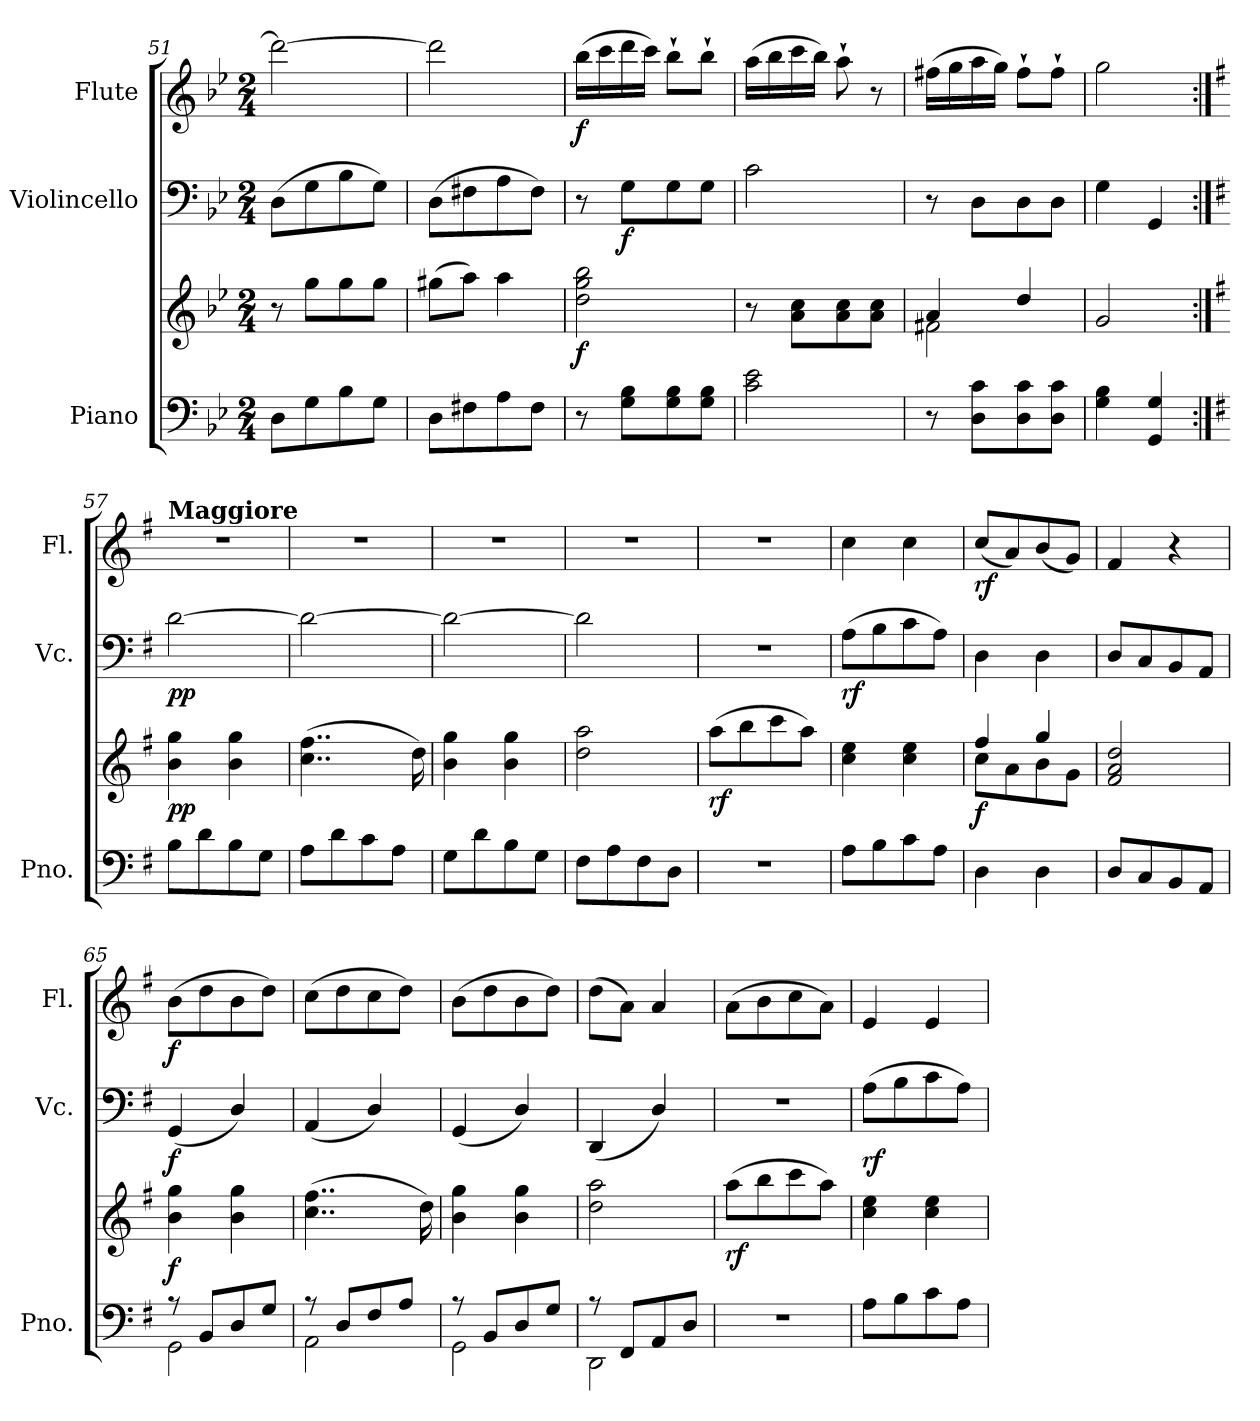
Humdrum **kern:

**kern	**kern	**dynam	**kern	**dynam	**kern	**dynam
*part3	*part3	*part3	*part2	*part2	*part1	*part1
*staff4	*staff3	*staff3/4	*staff2	*staff2	*staff1	*staff1
*I"Piano	*	*	*I"Violincello	*	*I"Flute	*
*I'Pno.	*	*	*I'Vc.	*	*I'Fl.	*
*clefF4	*clefG2	*	*clefF4	*	*clefG2	*
*k[b-e-]	*k[b-e-]	*	*k[b-e-]	*	*k[b-e-]	*
*M2/4	*M2/4	*	*M2/4	*	*M2/4	*
=51	=51	=51	=51	=51	=51	=51
8D\L	8r	.	(>8D\L	.	2ddd\_	.
8G\	8gg\L	.	8G\	.	.	.
8B-\	8gg\	.	8B-\	.	.	.
8G\J	8gg\J	.	8G\J)	.	.	.
=52	=52	=52	=52	=52	=52	=52
8D\L	(>8gg#X\L	.	(>8D\L	.	2ddd\]	.
8F#X\	8aa\J)	.	8F#X\	.	.	.
8A\	4aa\	.	8A\	.	.	.
8F#\J	.	.	8F#\J)	.	.	.
=53	=53	=53	=53	=53	=53	=53
!	!	!LO:DY:b	!	!	!	!LO:DY:b
8r	2dd\ 2gg\ 2bb-\	f	8r	.	(>16bb-\LL	f
.	.	.	.	.	16ccc\	.
!	!	!	!	!LO:DY:b	!	!
8G\ 8B-\L	.	.	8G\L	f	16ddd\	.
.	.	.	.	.	16ccc\JJ)	.
8G\ 8B-\	.	.	8G\	.	8bb-`\L	.
8G\ 8B-\J	.	.	8G\J	.	8bb-`\J	.
=54	=54	=54	=54	=54	=54	=54
2c\ 2e-\	8r	.	2c\	.	(>16aa\LL	.
.	.	.	.	.	16bb-\	.
.	8a\ 8cc\L	.	.	.	16ccc\	.
.	.	.	.	.	16bb-\JJ)	.
.	8a\ 8cc\	.	.	.	8aa`\	.
.	8a\ 8cc\J	.	.	.	8r	.
=55	=55	=55	=55	=55	=55	=55
*	*^	*	*	*	*	*
8r	4a/	2f#X\	.	8r	.	(>16ff#X\LL	.
.	.	.	.	.	.	16gg\	.
8D\ 8c\L	.	.	.	8D\L	.	16aa\	.
.	.	.	.	.	.	16gg\JJ)	.
8D\ 8c\	4dd/	.	.	8D\	.	8ff#`\L	.
8D\ 8c\J	.	.	.	8D\J	.	8ff#`\J	.
*	*v	*v	*	*	*	*	*
=56	=56	=56	=56	=56	=56	=56
4G\ 4B-\	2g/	.	4G\	.	2gg\	.
4GG/ 4G/	.	.	4GG/	.	.	.
=57:|!	=57:|!	=57:|!	=57:|!	=57:|!	=57:|!	=57:|!
*k[f#]	*k[f#]	*	*k[f#]	*	*k[f#]	*
!	!	!	!	!	!LO:TX:a:B:t=Maggiore	!
!	!	!LO:DY:b	!	!LO:DY:b	!	!
8B\L	4b\ 4gg\	pp	[2d\	pp	2r	.
8d\	.	.	.	.	.	.
8B\	4b\ 4gg\	.	.	.	.	.
8G\J	.	.	.	.	.	.
=58	=58	=58	=58	=58	=58	=58
8A\L	(>4..cc\ 4..ff#\	.	2d\_	.	2r	.
8d\	.	.	.	.	.	.
8c\	.	.	.	.	.	.
8A\J	.	.	.	.	.	.
.	16dd\)	.	.	.	.	.
=59	=59	=59	=59	=59	=59	=59
8G\L	4b\ 4gg\	.	2d\_	.	2r	.
8d\	.	.	.	.	.	.
8B\	4b\ 4gg\	.	.	.	.	.
8G\J	.	.	.	.	.	.
=60	=60	=60	=60	=60	=60	=60
8F#\L	2dd\ 2aa\	.	2d\]	.	2r	.
8A\	.	.	.	.	.	.
8F#\	.	.	.	.	.	.
8D\J	.	.	.	.	.	.
=61	=61	=61	=61	=61	=61	=61
!	!	!LO:DY:b	!	!	!	!
2r	(>8aa\L	rf	2r	.	2r	.
.	8bb\	.	.	.	.	.
.	8ccc\	.	.	.	.	.
.	8aa\J)	.	.	.	.	.
=62	=62	=62	=62	=62	=62	=62
!	!	!	!	!LO:DY:b	!	!
8A\L	4cc\ 4ee\	.	(>8A\L	rf	4cc\	.
8B\	.	.	8B\	.	.	.
8c\	4cc\ 4ee\	.	8c\	.	4cc\	.
8A\J	.	.	8A\J)	.	.	.
=63	=63	=63	=63	=63	=63	=63
*	*^	*	*	*	*	*
!	!	!	!LO:DY:b	!	!	!	!LO:DY:b
4D\	4ff#/	8cc\L	f	4D\	.	(<8cc/L	rf
.	.	8a\	.	.	.	8a/)	.
4D\	4gg/	8b\	.	4D\	.	(<8b/	.
.	.	8g\J	.	.	.	8g/J)	.
*	*v	*v	*	*	*	*	*
=64	=64	=64	=64	=64	=64	=64
8D/L	2f#/ 2a/ 2dd/	.	8D/L	.	4f#/	.
8C/	.	.	8C/	.	.	.
8BB/	.	.	8BB/	.	4r	.
8AA/J	.	.	8AA/J	.	.	.
=65	=65	=65	=65	=65	=65	=65
*^	*	*	*	*	*	*
!	!	!	!LO:DY:b	!	!LO:DY:b	!	!LO:DY:b
8rA	2GG\	4b\ 4gg\	f	(<4GG/	f	(>8b\L	f
8BB/L	.	.	.	.	.	8dd\	.
8D/	.	4b\ 4gg\	.	4D/)	.	8b\	.
8G/J	.	.	.	.	.	8dd\J)	.
=66	=66	=66	=66	=66	=66	=66	=66
8rA	2AA\	(>4..cc\ 4..ff#\	.	(<4AA/	.	(>8cc\L	.
8D/L	.	.	.	.	.	8dd\	.
8F#/	.	.	.	4D/)	.	8cc\	.
8A/J	.	.	.	.	.	8dd\J)	.
.	.	16dd\)	.	.	.	.	.
=67	=67	=67	=67	=67	=67	=67	=67
8rA	2GG\	4b\ 4gg\	.	(<4GG/	.	(>8b\L	.
8BB/L	.	.	.	.	.	8dd\	.
8D/	.	4b\ 4gg\	.	4D/)	.	8b\	.
8G/J	.	.	.	.	.	8dd\J)	.
=68	=68	=68	=68	=68	=68	=68	=68
8rA	2DD\	2dd\ 2aa\	.	(<4DD/	.	(>8dd\L	.
8FF#/L	.	.	.	.	.	8a\J)	.
8AA/	.	.	.	4D/)	.	4a/	.
8D/J	.	.	.	.	.	.	.
*v	*v	*	*	*	*	*	*
=69	=69	=69	=69	=69	=69	=69
!	!	!LO:DY:b	!	!	!	!
2r	(>8aa\L	rf	2r	.	(>8a\L	.
.	8bb\	.	.	.	8b\	.
.	8ccc\	.	.	.	8cc\	.
.	8aa\J)	.	.	.	8a\J)	.
=70	=70	=70	=70	=70	=70	=70
!	!	!	!	!LO:DY:b	!	!
8A\L	4cc\ 4ee\	.	(>8A\L	rf	4e/	.
8B\	.	.	8B\	.	.	.
8c\	4cc\ 4ee\	.	8c\	.	4e/	.
8A\J	.	.	8A\J)	.	.	.
=	=	=	=	=	=	=
*-	*-	*-	*-	*-	*-	*-
